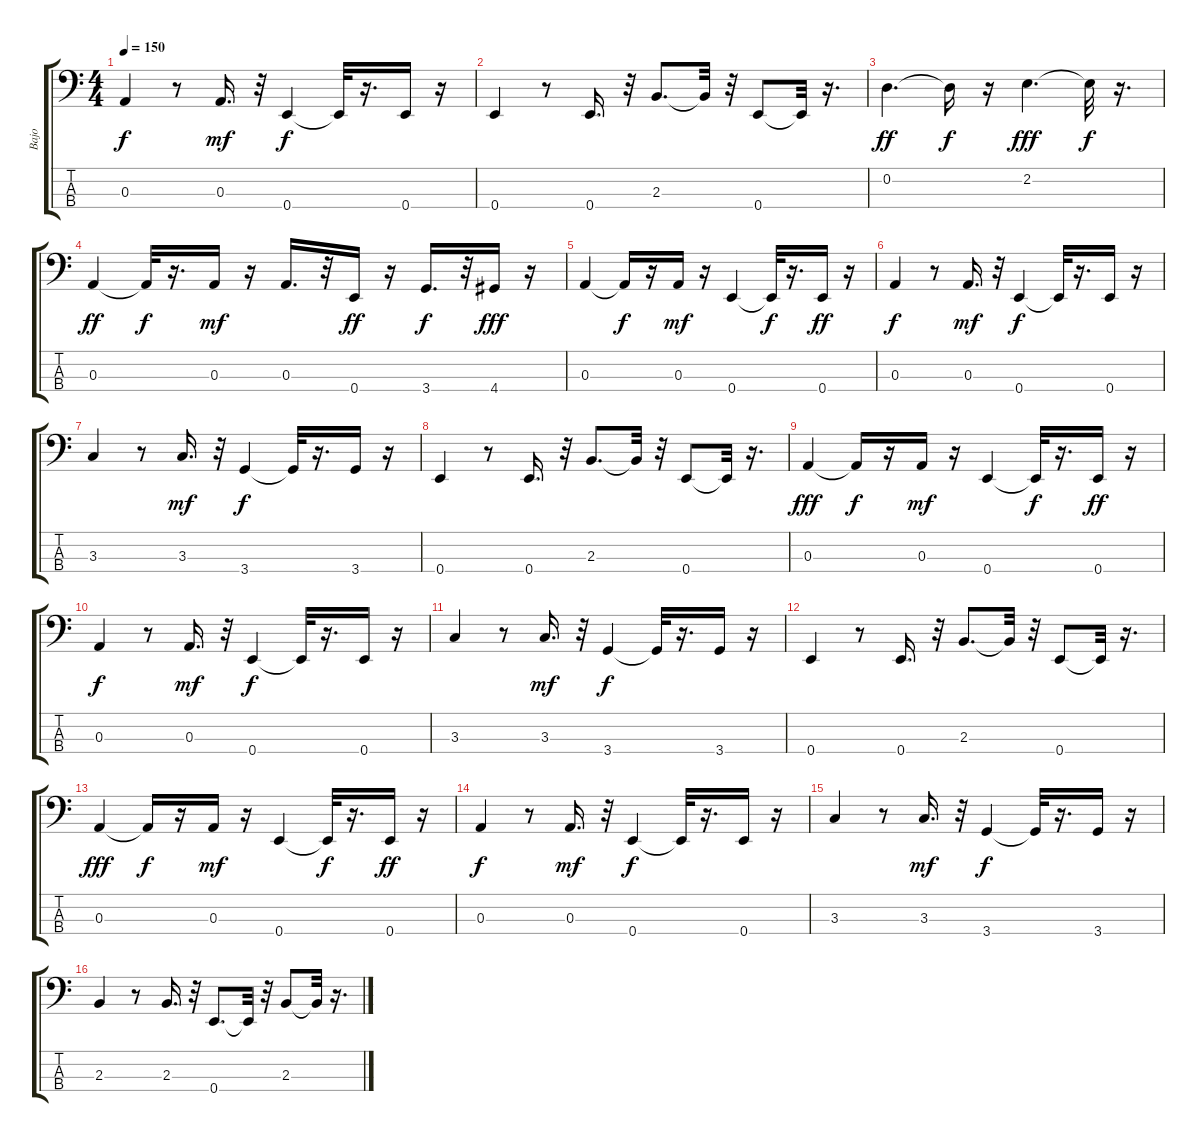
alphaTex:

\track ("Bajo" "Bajo") {instrument electricbassfinger}
\staff {score tabs}
\tuning (G2 D2 A1 E1) {hide}
\ts (4 4)
\tempo 150
\clef f4
\ks c
0.3.4{dy f} r.8 0.3.16{d dy mf} r.32 0.4.4{dy f} 0.4{t}.32 r.16{d} 0.4.16 r.16 |
0.4.4 r.8 0.4.16{d} r.32 2.3.8{d} 2.3{t}.32 r.32 0.4.8 0.4{t}.32 r.16{d} |
0.2.4{d dy ff} 0.2{t}.16{dy f} r.16 2.2.4{d dy fff} 2.2{t}.32{dy f} r.16{d} |
0.3.4{dy ff} 0.3{t}.32{dy f} r.16{d} 0.3.16{dy mf} r.16 0.3.16{d} r.32 0.4.16{dy ff} r.16 3.4.16{d dy f} r.32 4.4.16{dy fff} r.16 |
0.3.4 0.3{t}.16{dy f} r.16 0.3.16{dy mf} r.16 0.4.4 0.4{t}.32{dy f} r.16{d} 0.4.16{dy ff} r.16 |
0.3.4{dy f} r.8 0.3.16{d dy mf} r.32 0.4.4{dy f} 0.4{t}.32 r.16{d} 0.4.16 r.16 |
3.3.4 r.8 3.3.16{d dy mf} r.32 3.4.4{dy f} 3.4{t}.32 r.16{d} 3.4.16 r.16 |
0.4.4 r.8 0.4.16{d} r.32 2.3.8{d} 2.3{t}.32 r.32 0.4.8 0.4{t}.32 r.16{d} |
0.3.4{dy fff} 0.3{t}.16{dy f} r.16 0.3.16{dy mf} r.16 0.4.4 0.4{t}.32{dy f} r.16{d} 0.4.16{dy ff} r.16 |
0.3.4{dy f} r.8 0.3.16{d dy mf} r.32 0.4.4{dy f} 0.4{t}.32 r.16{d} 0.4.16 r.16 |
3.3.4 r.8 3.3.16{d dy mf} r.32 3.4.4{dy f} 3.4{t}.32 r.16{d} 3.4.16 r.16 |
0.4.4 r.8 0.4.16{d} r.32 2.3.8{d} 2.3{t}.32 r.32 0.4.8 0.4{t}.32 r.16{d} |
0.3.4{dy fff} 0.3{t}.16{dy f} r.16 0.3.16{dy mf} r.16 0.4.4 0.4{t}.32{dy f} r.16{d} 0.4.16{dy ff} r.16 |
0.3.4{dy f} r.8 0.3.16{d dy mf} r.32 0.4.4{dy f} 0.4{t}.32 r.16{d} 0.4.16 r.16 |
3.3.4 r.8 3.3.16{d dy mf} r.32 3.4.4{dy f} 3.4{t}.32 r.16{d} 3.4.16 r.16 |
2.3.4 r.8 2.3.16{d} r.32 0.4.8{d} 0.4{t}.32 r.32 2.3.8 2.3{t}.32 r.16{d}
